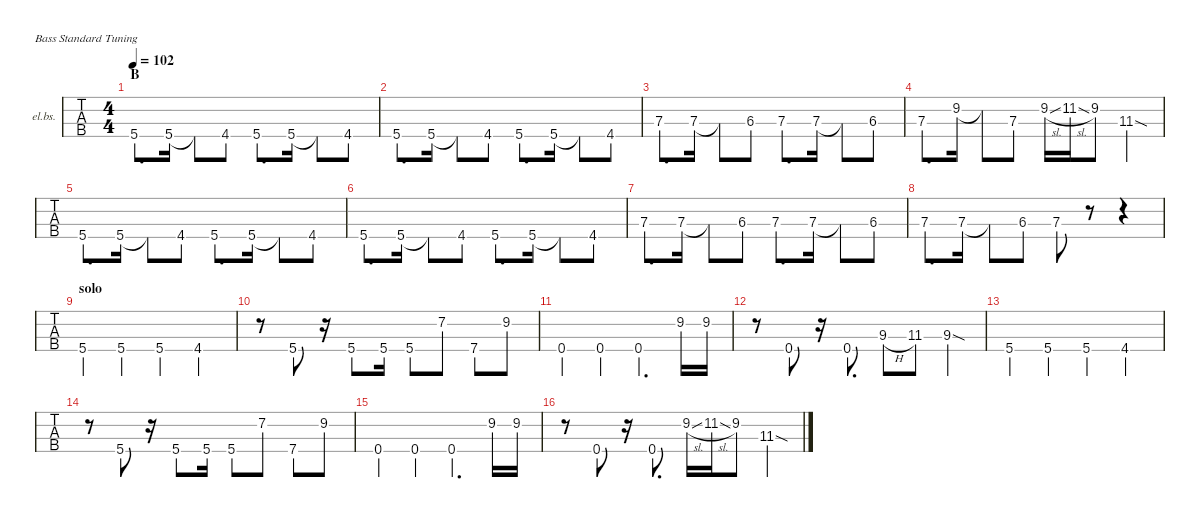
\defaultSystemsLayout 4
\hideDynamics
\bracketExtendMode nobrackets
\firstSystemTrackNameOrientation horizontal
\otherSystemsTrackNameOrientation horizontal
\track ("Electric Bass" "el.bs.") {defaultSystemsLayout 4 instrument electricbassfinger}
\staff {tabs}
\tuning (G2 D2 A1 E1)
\ts (4 4)
\section ("" "B")
\tempo 102
\clef f4
\ks e
5.4{acc forcenatural}.8{d dy mp instrument electricbassfinger beam Up} 5.4{acc forcenatural}.16{beam Up} 5.4{t acc forcenatural}.8{beam Up} 4.4{acc #}.8{beam Up} 5.4{acc forcenatural}.8{d beam Up} 5.4{acc forcenatural}.16{beam Up} 5.4{t acc forcenatural}.8{beam Up} 4.4{acc #}.8{beam Up} |
5.4{acc forcenatural}.8{d beam Up} 5.4{acc forcenatural}.16{beam Up} 5.4{t acc forcenatural}.8{beam Up} 4.4{acc #}.8{beam Up} 5.4{acc forcenatural}.8{d beam Up} 5.4{acc forcenatural}.16{beam Up} 5.4{t acc forcenatural}.8{beam Up} 4.4{acc #}.8{beam Up} |
7.3{acc forcenatural}.8{d beam Down} 7.3{acc forcenatural}.16{beam Down} 7.3{t acc forcenatural}.8{beam Down} 6.3{acc #}.8{beam Down} 7.3{acc forcenatural}.8{d beam Down} 7.3{acc forcenatural}.16{beam Down} 7.3{t acc forcenatural}.8{beam Down} 6.3{acc #}.8{beam Down} |
7.3{acc forcenatural}.8{d beam Down} 9.2{acc forcenatural}.16{beam Down} 9.2{t acc forcenatural}.8{beam Down} 7.3{acc forcenatural}.8{beam Down} 9.2{sl acc forcenatural}.16{beam Down} 11.2{sl acc #}.16{beam Down} 9.2{acc forcenatural}.8{beam Down} 11.3{sod acc #}.4{beam Down} |
5.4{acc forcenatural}.8{d beam Up} 5.4{acc forcenatural}.16{beam Up} 5.4{t acc forcenatural}.8{beam Up} 4.4{acc #}.8{beam Up} 5.4{acc forcenatural}.8{d beam Up} 5.4{acc forcenatural}.16{beam Up} 5.4{t acc forcenatural}.8{beam Up} 4.4{acc #}.8{beam Up} |
5.4{acc forcenatural}.8{d beam Up} 5.4{acc forcenatural}.16{beam Up} 5.4{t acc forcenatural}.8{beam Up} 4.4{acc #}.8{beam Up} 5.4{acc forcenatural}.8{d beam Up} 5.4{acc forcenatural}.16{beam Up} 5.4{t acc forcenatural}.8{beam Up} 4.4{acc #}.8{beam Up} |
7.3{acc forcenatural}.8{d beam Down} 7.3{acc forcenatural}.16{beam Down} 7.3{t acc forcenatural}.8{beam Down} 6.3{acc #}.8{beam Down} 7.3{acc forcenatural}.8{d beam Down} 7.3{acc forcenatural}.16{beam Down} 7.3{t acc forcenatural}.8{beam Down} 6.3{acc #}.8{beam Down} |
7.3{acc forcenatural}.8{d beam Down} 7.3{acc forcenatural}.16{beam Down} 7.3{t acc forcenatural}.8{beam Down} 6.3{acc #}.8{beam Down} 7.3{st acc forcenatural}.8{beam Down} r.8{beam Down} r.4{beam Down} |
\section ("" "solo")
5.4{st acc forcenatural}.4{beam Up} 5.4{st acc forcenatural}.4{beam Up} 5.4{st acc forcenatural}.4{beam Up} 4.4{acc #}.4{beam Up} |
r.8{beam Down} 5.4{acc forcenatural}.8{beam Up} r.16{beam Up} 5.4{acc forcenatural}.8{beam Up} 5.4{acc forcenatural}.16{beam Up} 5.4{acc forcenatural}.8{beam Down} 7.2{acc forcenatural}.8{beam Down} 7.4{acc forcenatural}.8{beam Down} 9.2{acc forcenatural}.8{beam Down} |
0.4{st acc forcenatural}.4{beam Up} 0.4{st acc forcenatural}.4{beam Up} 0.4{acc forcenatural}.4{d beam Up} 9.2{acc forcenatural}.16{beam Down} 9.2{acc forcenatural}.16{beam Down} |
r.8{beam Down} 0.4{acc forcenatural}.8{beam Up} r.16{beam Up} 0.4{acc forcenatural}.8{d beam Up} 9.3{h acc #}.8{beam Down} 11.3{acc #}.8{beam Down} 9.3{sod acc #}.4{beam Down} |
5.4{st acc forcenatural}.4{beam Up} 5.4{st acc forcenatural}.4{beam Up} 5.4{st acc forcenatural}.4{beam Up} 4.4{acc #}.4{beam Up} |
r.8{beam Down} 5.4{acc forcenatural}.8{beam Up} r.16{beam Up} 5.4{acc forcenatural}.8{beam Up} 5.4{acc forcenatural}.16{beam Up} 5.4{acc forcenatural}.8{beam Down} 7.2{acc forcenatural}.8{beam Down} 7.4{acc forcenatural}.8{beam Down} 9.2{acc forcenatural}.8{beam Down} |
0.4{st acc forcenatural}.4{beam Up} 0.4{st acc forcenatural}.4{beam Up} 0.4{acc forcenatural}.4{d beam Up} 9.2{acc forcenatural}.16{beam Down} 9.2{acc forcenatural}.16{beam Down} |
r.8{beam Down} 0.4{acc forcenatural}.8{beam Up} r.16{beam Up} 0.4{acc forcenatural}.8{d beam Up} 9.2{sl acc forcenatural}.16{beam Down} 11.2{sl acc #}.16{beam Down} 9.2{acc forcenatural}.8{beam Down} 11.3{sod acc #}.4{beam Down}
